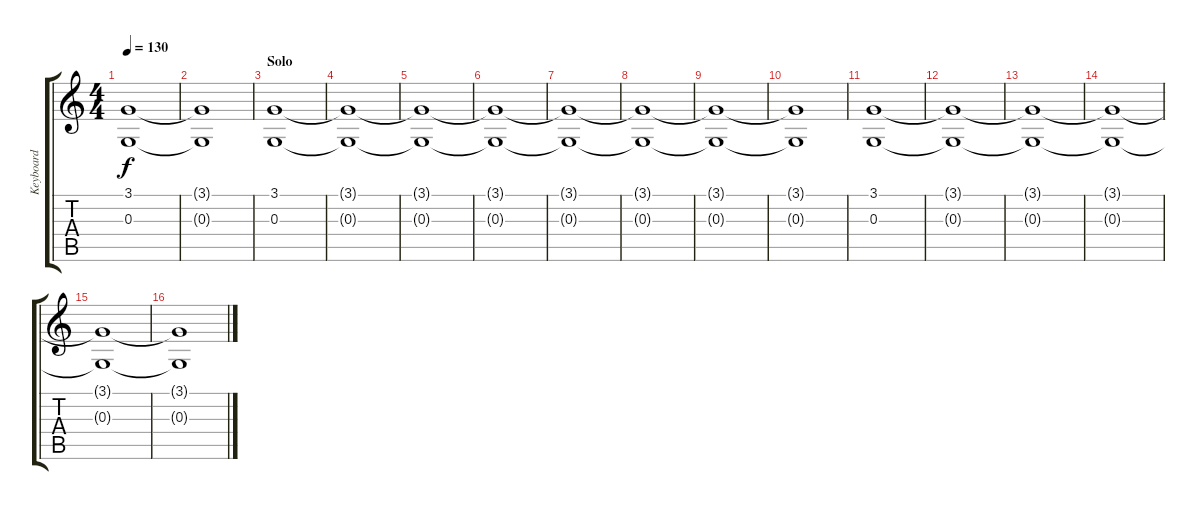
\track ("Keyboard" "Keyboard") {instrument acousticgrandpiano}
\staff {score tabs}
\tuning (E4 B3 G3 D3 A2 E2) {hide}
\ts (4 4)
\tempo 130
\clef g2
\ks c
(3.1{t} 0.3{t}).1{dy f} |
(3.1{t} 0.3{t}).1 |
\section ("" "Solo")
(3.1 0.3).1{volume 9 instrument stringensemble1} |
(3.1{t} 0.3{t}).1 |
(3.1{t} 0.3{t}).1 |
(3.1{t} 0.3{t}).1 |
(3.1{t} 0.3{t}).1 |
(3.1{t} 0.3{t}).1 |
(3.1{t} 0.3{t}).1 |
(3.1{t} 0.3{t}).1 |
(3.1 0.3).1{volume 9 instrument stringensemble1} |
(3.1{t} 0.3{t}).1 |
(3.1{t} 0.3{t}).1 |
(3.1{t} 0.3{t}).1 |
(3.1{t} 0.3{t}).1 |
(3.1{t} 0.3{t}).1
